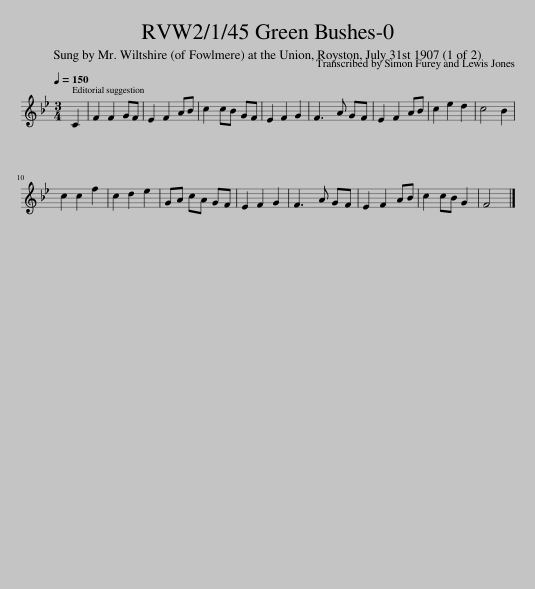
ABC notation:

X:1
L:1/8
Q:1/4=150
M:3/4
I:linebreak $
K:Bb
V:1 treble
V:1
 C2 | F2 F2 GF | E2 F2 AB | c2 cB GF | E2 F2 G2 | %5
 F3 A GF | E2 F2 AB | c2 e2 d2 | c4 B2 |$ c2 c2 f2 | %10
 c2 d2 e2 | GA cA GF | E2 F2 G2 | F3 A GF | E2 F2 AB | %15
 c2 cB G2 | F4 |] %17
